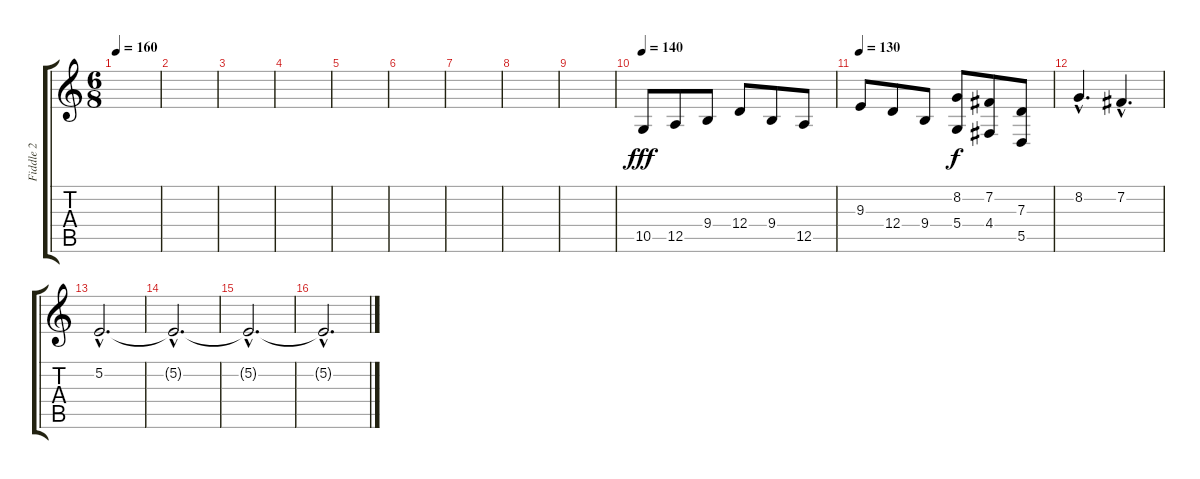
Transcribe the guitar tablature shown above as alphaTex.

\track ("Fiddle 2" "Fiddle 2") {instrument fiddle}
\staff {score tabs}
\tuning (E4 B3 G3 D3 A2 E2) {hide}
\ts (6 8)
\tempo 160
\clef g2
\ks c
|
|
|
|
|
|
|
|
|
\tempo 140
10.5.8{dy fff} 12.5.8 9.4.8 12.4.8 9.4.8 12.5.8 |
\tempo 130
9.3.8 12.4.8 9.4.8 (8.2 5.4).8{dy f} (7.2 4.4).8 (7.3 5.5).8 |
8.2{hac}.4{d} 7.2{hac}.4{d} |
5.2{hac}.2{d} |
5.2{hac t}.2{d} |
5.2{hac t}.2{d} |
5.2{hac t}.2{d}
